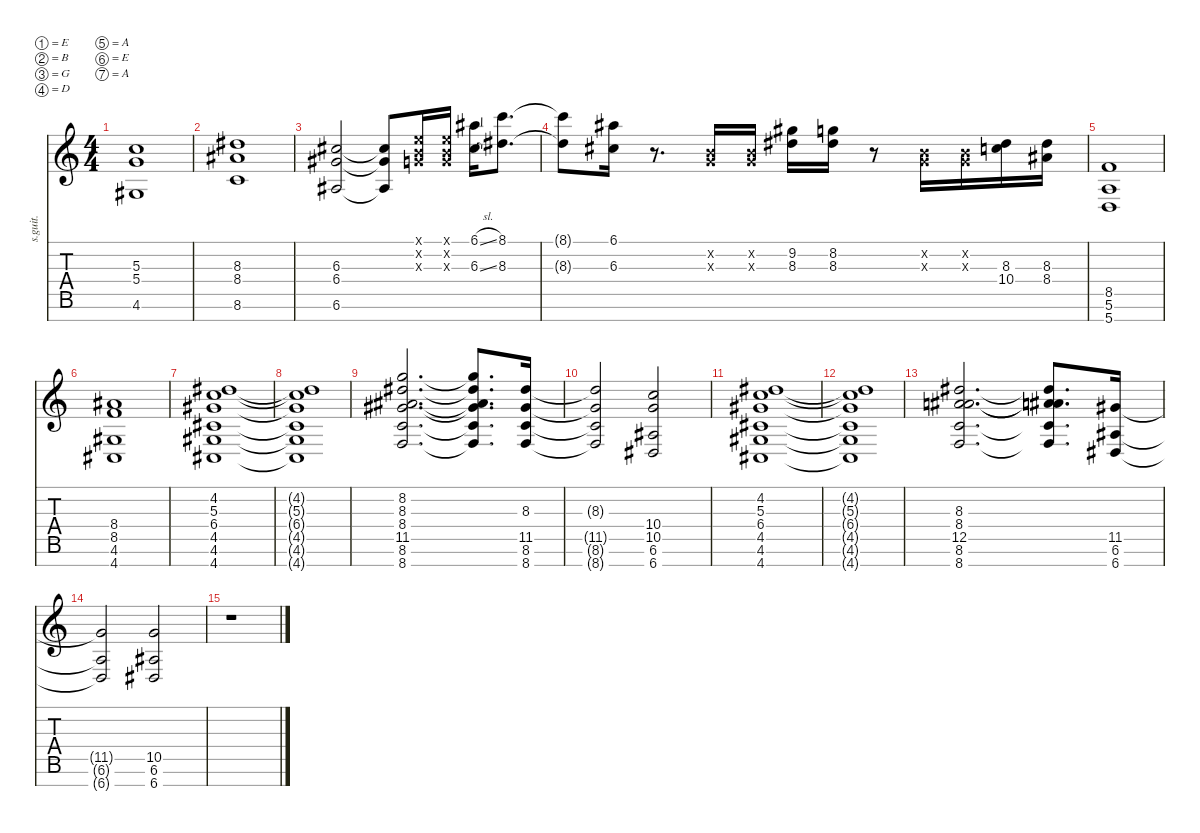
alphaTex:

\defaultSystemsLayout 4
\hideDynamics
\bracketExtendMode nobrackets
\track ("" "s.guit.") {instrument electricguitarmuted}
\staff {score tabs}
\tuning (E4 B3 G3 D3 A2 E2 A1)
\ts (4 4)
\tempo (135 hide)
\clef g2
\ks c
(5.3 5.4 4.6{acc #}).1{dy f} |
(8.3{acc #} 8.4{acc #} 8.6).1 |
(6.3{acc #} 6.4{acc #} 6.6{acc #}).2 (6.3{t acc #} 6.4{t acc #} 6.6{t acc #}).8 (0.1{x} 0.2{x} 0.3{x}).16 (0.1{x} 0.2{x} 0.3{x}).16 (6.1{sl acc #} 6.3{sl acc #}).16 (8.1 8.3{acc #}).8{d} |
(8.1{t} 8.3{t acc #}).8 (6.1{acc #} 6.3{acc #}).16 r.8{d} (0.2{x} 0.3{x}).16 (0.2{x} 0.3{x}).16 (9.2{acc #} 8.3{acc #}).16 (8.2 8.3{acc #}).16 r.8 (0.2{x} 0.3{x}).16 (0.2{x} 0.3{x}).16 (8.3{acc #} 10.4).16 (8.3{acc #} 8.4{acc #}).16 |
(8.5 5.6 5.7).1 |
(8.4{acc #} 8.5 4.6{acc #} 4.7{acc #}).1 |
(4.2{acc #} 5.3 6.4{acc #} 4.5{acc #} 4.6{acc #} 4.7{acc #}).1 |
(4.2{t acc #} 5.3{t} 6.4{t acc #} 4.5{t acc #} 4.6{t acc #} 4.7{t acc #}).1 |
(8.2 8.3{acc #} 8.4{acc #} 11.5{acc #} 8.6 8.7).2{d} (8.2{t} 8.3{t acc #} 8.4{t acc #} 11.5{t acc #} 8.6{t} 8.7{t}).8{d} (8.3{acc #} 11.5{acc #} 8.6 8.7).16 |
(8.3{t acc #} 11.5{t acc #} 8.6{t} 8.7{t}).2 (10.4 10.5 6.6{acc #} 6.7{acc #}).2 |
(4.2{acc #} 5.3 6.4{acc #} 4.5{acc #} 4.6{acc #} 4.7{acc #}).1 |
(4.2{t acc #} 5.3{t} 6.4{t acc #} 4.5{t acc #} 4.6{t acc #} 4.7{t acc #}).1 |
(8.3{acc #} 8.4{acc #} 12.5 8.6 8.7).2{d} (8.3{t acc #} 8.4{t acc #} 12.5{t} 8.6{t} 8.7{t}).8{d} (11.5{acc #} 6.6{acc #} 6.7{acc #}).16 |
(11.5{t acc #} 6.6{t acc #} 6.7{t acc #}).2 (10.5 6.6{acc #} 6.7{acc #}).2 |
r.1
